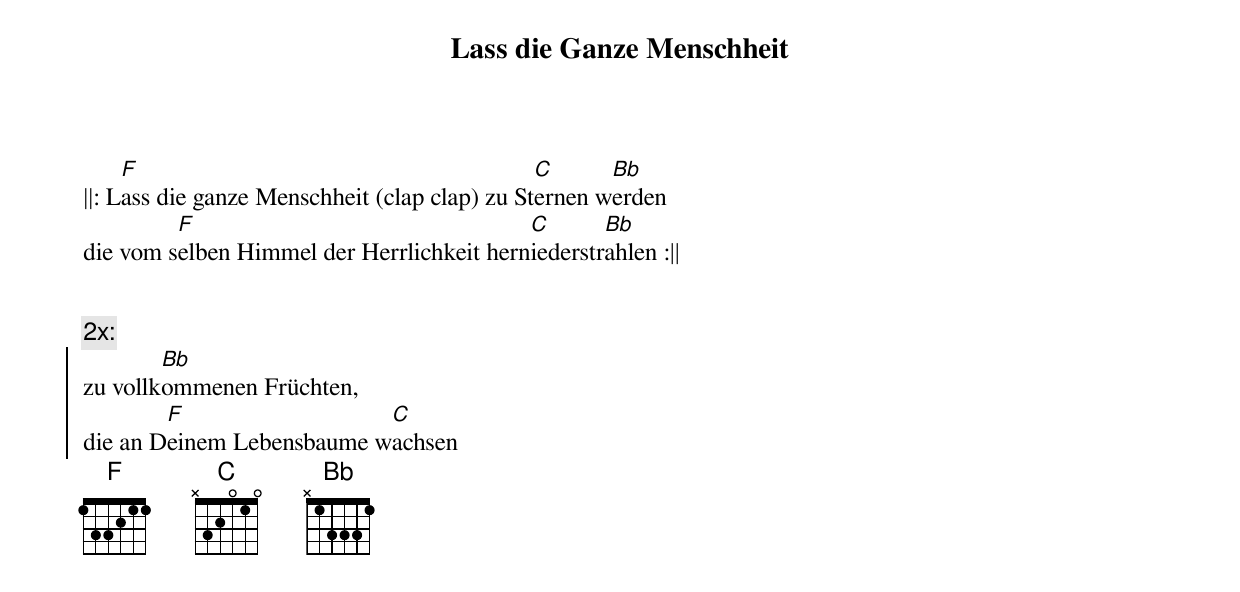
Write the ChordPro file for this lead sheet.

{title: Lass die Ganze Menschheit}
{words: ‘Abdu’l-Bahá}
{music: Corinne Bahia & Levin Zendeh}

||: L[F]ass die ganze Menschheit (clap clap) zu St[C]ernen w[Bb]erden
die vom s[F]elben Himmel der Herrlichkeit hern[C]iederstr[Bb]ahlen :||


{c: 2x:}
{soc}
zu vollk[Bb]ommenen Früchten,
die an D[F]einem Lebensbaume w[C]achsen
{eoc}
